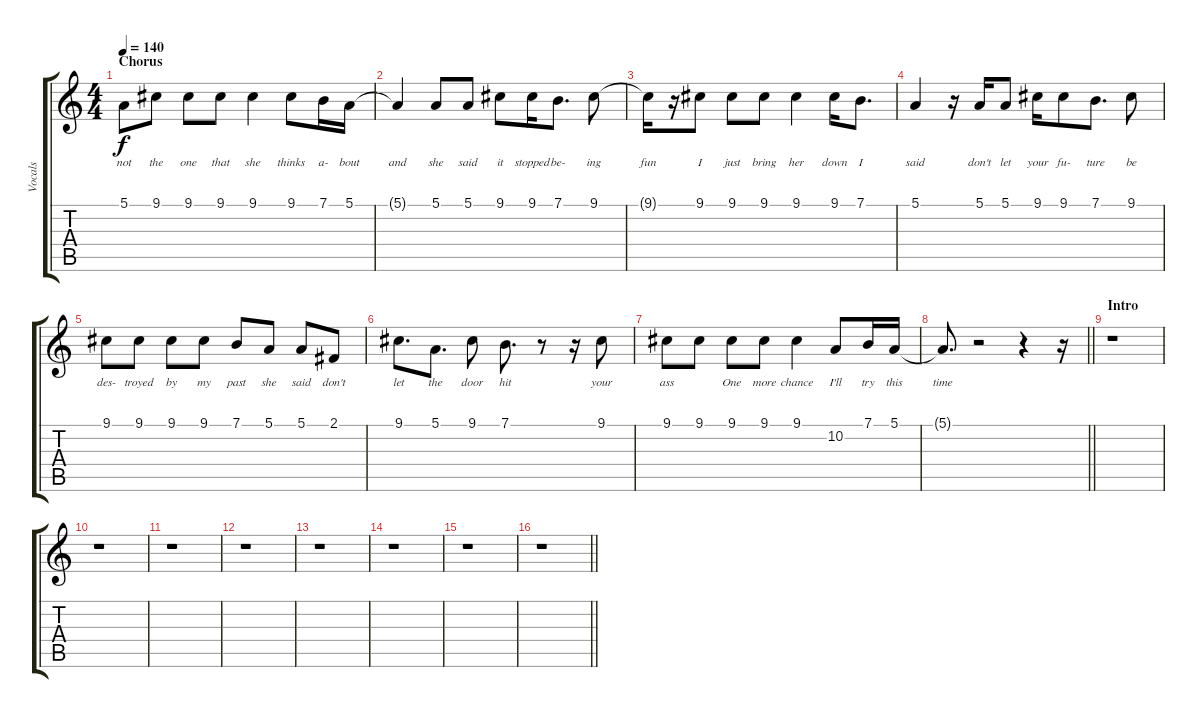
\track ("Vocals" "Vocals") {instrument violin}
\staff {score tabs}
\tuning (E4 B3 G3 D3 A2 E2) {hide}
\ts (4 4)
\section ("" "Chorus")
\tempo 140
\clef g2
\ks c
5.1{t}.8{lyrics (0 "not") lyrics (1 "") lyrics (2 "") lyrics (3 "") lyrics (4 "") dy f} 9.1.8{lyrics (0 "the") lyrics (1 "") lyrics (2 "") lyrics (3 "") lyrics (4 "")} 9.1.8{lyrics (0 "one") lyrics (1 "") lyrics (2 "") lyrics (3 "") lyrics (4 "")} 9.1.8{lyrics (0 "that") lyrics (1 "") lyrics (2 "") lyrics (3 "") lyrics (4 "")} 9.1.4{lyrics (0 "she") lyrics (1 "") lyrics (2 "") lyrics (3 "") lyrics (4 "")} 9.1.8{lyrics (0 "thinks") lyrics (1 "") lyrics (2 "") lyrics (3 "") lyrics (4 "")} 7.1.16{lyrics (0 "a-") lyrics (1 "") lyrics (2 "") lyrics (3 "") lyrics (4 "")} 5.1.16{lyrics (0 "bout") lyrics (1 "") lyrics (2 "") lyrics (3 "") lyrics (4 "")} |
5.1{t}.4{lyrics (0 "and") lyrics (1 "") lyrics (2 "") lyrics (3 "") lyrics (4 "")} 5.1.8{lyrics (0 "she") lyrics (1 "") lyrics (2 "") lyrics (3 "") lyrics (4 "")} 5.1.8{lyrics (0 "said") lyrics (1 "") lyrics (2 "") lyrics (3 "") lyrics (4 "")} 9.1.8{lyrics (0 "it") lyrics (1 "") lyrics (2 "") lyrics (3 "") lyrics (4 "")} 9.1.16{lyrics (0 "stopped") lyrics (1 "") lyrics (2 "") lyrics (3 "") lyrics (4 "")} 7.1.8{d lyrics (0 "be-") lyrics (1 "") lyrics (2 "") lyrics (3 "") lyrics (4 "")} 9.1.8{lyrics (0 "ing") lyrics (1 "") lyrics (2 "") lyrics (3 "") lyrics (4 "")} |
9.1{t}.16{lyrics (0 "fun") lyrics (1 "") lyrics (2 "") lyrics (3 "") lyrics (4 "")} r.16 9.1.8{lyrics (0 "I") lyrics (1 "") lyrics (2 "") lyrics (3 "") lyrics (4 "")} 9.1.8{lyrics (0 "just") lyrics (1 "") lyrics (2 "") lyrics (3 "") lyrics (4 "")} 9.1.8{lyrics (0 "bring") lyrics (1 "") lyrics (2 "") lyrics (3 "") lyrics (4 "")} 9.1.4{lyrics (0 "her") lyrics (1 "") lyrics (2 "") lyrics (3 "") lyrics (4 "")} 9.1.16{lyrics (0 "down") lyrics (1 "") lyrics (2 "") lyrics (3 "") lyrics (4 "")} 7.1.8{d lyrics (0 "I") lyrics (1 "") lyrics (2 "") lyrics (3 "") lyrics (4 "")} |
5.1.4{lyrics (0 "said") lyrics (1 "") lyrics (2 "") lyrics (3 "") lyrics (4 "")} r.16 5.1.16{lyrics (0 "don't") lyrics (1 "") lyrics (2 "") lyrics (3 "") lyrics (4 "")} 5.1.8{lyrics (0 "let") lyrics (1 "") lyrics (2 "") lyrics (3 "") lyrics (4 "")} 9.1.16{lyrics (0 "your") lyrics (1 "") lyrics (2 "") lyrics (3 "") lyrics (4 "")} 9.1.8{lyrics (0 "fu-") lyrics (1 "") lyrics (2 "") lyrics (3 "") lyrics (4 "")} 7.1.8{d lyrics (0 "ture") lyrics (1 "") lyrics (2 "") lyrics (3 "") lyrics (4 "")} 9.1.8{lyrics (0 "be") lyrics (1 "") lyrics (2 "") lyrics (3 "") lyrics (4 "")} |
9.1.8{lyrics (0 "des-") lyrics (1 "") lyrics (2 "") lyrics (3 "") lyrics (4 "")} 9.1.8{lyrics (0 "troyed") lyrics (1 "") lyrics (2 "") lyrics (3 "") lyrics (4 "")} 9.1.8{lyrics (0 "by") lyrics (1 "") lyrics (2 "") lyrics (3 "") lyrics (4 "")} 9.1.8{lyrics (0 "my") lyrics (1 "") lyrics (2 "") lyrics (3 "") lyrics (4 "")} 7.1.8{lyrics (0 "past") lyrics (1 "") lyrics (2 "") lyrics (3 "") lyrics (4 "")} 5.1.8{lyrics (0 "she") lyrics (1 "") lyrics (2 "") lyrics (3 "") lyrics (4 "")} 5.1.8{lyrics (0 "said") lyrics (1 "") lyrics (2 "") lyrics (3 "") lyrics (4 "")} 2.1.8{lyrics (0 "don't") lyrics (1 "") lyrics (2 "") lyrics (3 "") lyrics (4 "")} |
9.1.8{d lyrics (0 "let") lyrics (1 "") lyrics (2 "") lyrics (3 "") lyrics (4 "")} 5.1.8{d lyrics (0 "the") lyrics (1 "") lyrics (2 "") lyrics (3 "") lyrics (4 "")} 9.1.8{lyrics (0 "door") lyrics (1 "") lyrics (2 "") lyrics (3 "") lyrics (4 "")} 7.1.8{d lyrics (0 "hit") lyrics (1 "") lyrics (2 "") lyrics (3 "") lyrics (4 "")} r.8 r.16 9.1.8{lyrics (0 "your") lyrics (1 "") lyrics (2 "") lyrics (3 "") lyrics (4 "")} |
9.1.8{lyrics (0 "ass") lyrics (1 "") lyrics (2 "") lyrics (3 "") lyrics (4 "")} 9.1.8{lyrics (0 "") lyrics (1 "") lyrics (2 "") lyrics (3 "") lyrics (4 "")} 9.1.8{lyrics (0 "One") lyrics (1 "") lyrics (2 "") lyrics (3 "") lyrics (4 "")} 9.1.8{lyrics (0 "more") lyrics (1 "") lyrics (2 "") lyrics (3 "") lyrics (4 "")} 9.1.4{lyrics (0 "chance") lyrics (1 "") lyrics (2 "") lyrics (3 "") lyrics (4 "")} 10.2.8{lyrics (0 "I'll") lyrics (1 "") lyrics (2 "") lyrics (3 "") lyrics (4 "")} 7.1.16{lyrics (0 "try") lyrics (1 "") lyrics (2 "") lyrics (3 "") lyrics (4 "")} 5.1.16{lyrics (0 "this") lyrics (1 "") lyrics (2 "") lyrics (3 "") lyrics (4 "")} |
\barLineRight lightlight
5.1{t}.8{d lyrics (0 "time") lyrics (1 "") lyrics (2 "") lyrics (3 "") lyrics (4 "")} r.2 r.4 r.16 |
\section ("" "Intro")
r.1 |
r.1 |
r.1 |
r.1 |
r.1 |
r.1 |
r.1 |
\barLineRight lightlight
r.1
